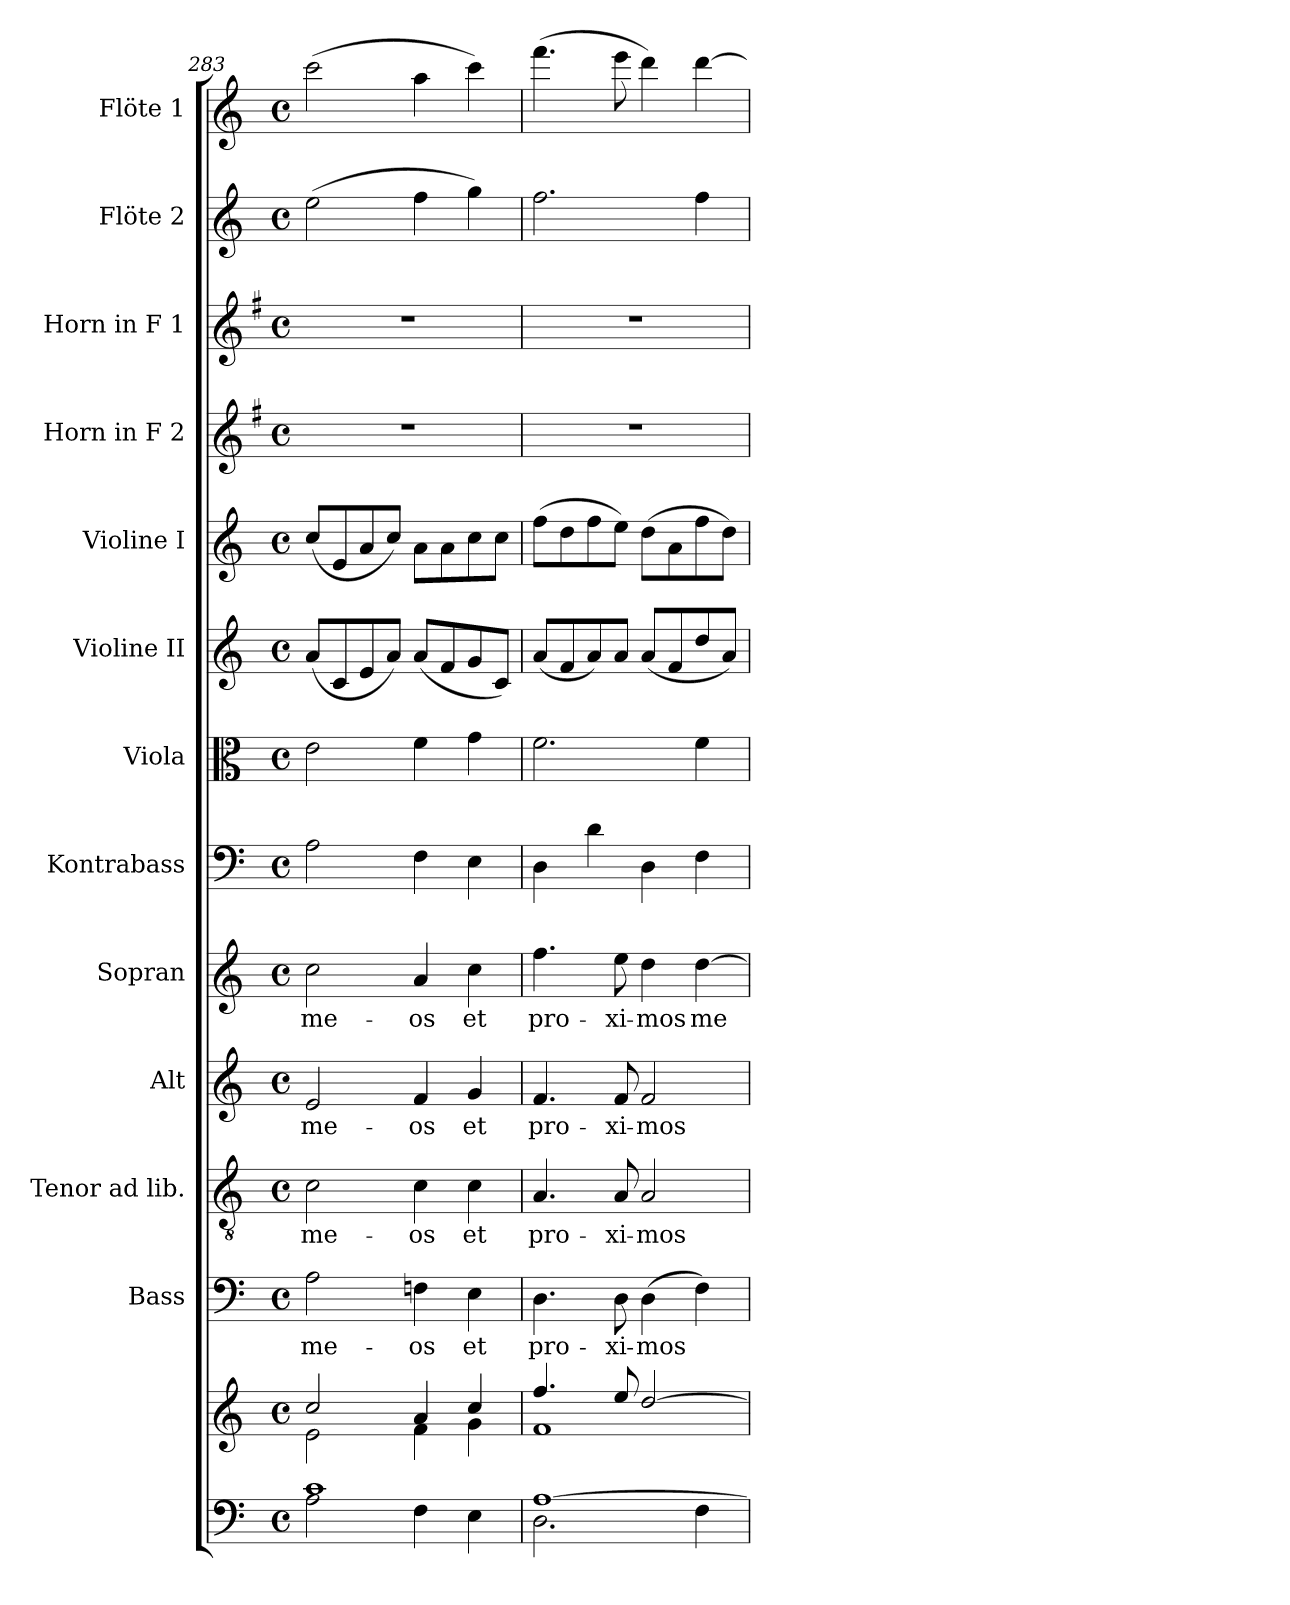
**kern	**kern	**kern	**text	**kern	**text	**kern	**text	**kern	**text	**kern	**kern	**kern	**kern	**kern	**kern	**kern	**kern
*part13	*part13	*part12	*part12	*part11	*part11	*part10	*part10	*part9	*part9	*part8	*part7	*part6	*part5	*part4	*part3	*part2	*part1
*staff14	*staff13	*staff12	*staff12	*staff11	*staff11	*staff10	*staff10	*staff9	*staff9	*staff8	*staff7	*staff6	*staff5	*staff4	*staff3	*staff2	*staff1
*	*	*I"Bass	*	*I"Tenor ad lib.	*	*I"Alt	*	*I"Sopran	*	*I"Kontrabass	*I"Viola	*I"Violine II	*I"Violine I	*I"Horn in F 2	*I"Horn in F 1	*I"Flöte 2	*I"Flöte 1
*	*	*I'B.	*	*I'T.	*	*I'A.	*	*I'S.	*	*I'Kb.	*I'Vla.	*I'Vl. II	*I'Vl. I	*	*	*I'Fl. 2	*I'Fl. 1
*clefF4	*clefG2	*clefF4	*	*clefGv2	*	*clefG2	*	*clefG2	*	*clefF4	*clefC3	*clefG2	*clefG2	*clefG2	*clefG2	*clefG2	*clefG2
*	*	*	*	*	*	*	*	*	*	*ITrd7c12	*	*	*	*ITrd4c7	*ITrd4c7	*	*
*k[]	*k[]	*k[]	*	*k[]	*	*k[]	*	*k[]	*	*k[]	*k[]	*k[]	*k[]	*k[]	*k[]	*k[]	*k[]
*C:	*C:	*C:	*	*C:	*	*C:	*	*C:	*	*C:	*C:	*C:	*C:	*C:	*C:	*C:	*C:
*M4/4	*M4/4	*M4/4	*	*M4/4	*	*M4/4	*	*M4/4	*	*M4/4	*M4/4	*M4/4	*M4/4	*M4/4	*M4/4	*M4/4	*M4/4
*met(c)	*met(c)	*met(c)	*	*met(c)	*	*met(c)	*	*met(c)	*	*met(c)	*met(c)	*met(c)	*met(c)	*met(c)	*met(c)	*met(c)	*met(c)
=283	=283	=283	=283	=283	=283	=283	=283	=283	=283	=283	=283	=283	=283	=283	=283	=283	=283
*^	*^	*	*	*	*	*	*	*	*	*	*	*	*	*	*	*	*
!	!	!	!	!	!LO:LY:b	!	!LO:LY:b	!	!LO:LY:b	!	!LO:LY:b	!	!	!	!	!	!	!	!
1c	2A\	2cc/	2e\	2A\	me-	2c\	me-	2e/	me-	2cc\	me-	2AA\	2e\	(<8a/L	(<8cc/L	1r	1r	(>2ee\	(>2ccc\
.	.	.	.	.	.	.	.	.	.	.	.	.	.	8c/	8e/	.	.	.	.
.	.	.	.	.	.	.	.	.	.	.	.	.	.	8e/	8a/	.	.	.	.
.	.	.	.	.	.	.	.	.	.	.	.	.	.	8a/J)	8cc/J)	.	.	.	.
!	!	!	!	!	!LO:LY:b	!	!LO:LY:b	!	!LO:LY:b	!	!LO:LY:b	!	!	!	!	!	!	!	!
.	4F\	4a/	4f\	4Fn\	-os	4c\	-os	4f/	-os	4a/	-os	4FF\	4f\	(<8a/L	8a\L	.	.	4ff\	4aa\
.	.	.	.	.	.	.	.	.	.	.	.	.	.	8f/	8a\	.	.	.	.
!	!	!	!	!	!LO:LY:b	!	!LO:LY:b	!	!LO:LY:b	!	!LO:LY:b	!	!	!	!	!	!	!	!
.	4E\	4cc/	4g\	4E\	et	4c\	et	4g/	et	4cc\	et	4EE\	4g\	8g/	8cc\	.	.	4gg\)	4ccc\)
.	.	.	.	.	.	.	.	.	.	.	.	.	.	8c/J)	8cc\J	.	.	.	.
!!LO:PB:g=z
=284	=284	=284	=284	=284	=284	=284	=284	=284	=284	=284	=284	=284	=284	=284	=284	=284	=284	=284	=284
!	!	!	!	!	!LO:LY:b	!	!LO:LY:b	!	!LO:LY:b	!	!LO:LY:b	!	!	!	!	!	!	!	!
[>1A	2.D\	4.ff/	1f	4.D\	pro-	4.A/	pro-	4.f/	pro-	4.ff\	pro-	4DD\	2.f\	(<8a/L	(>8ff\L	1r	1r	2.ff\	(>4.fff\
.	.	.	.	.	.	.	.	.	.	.	.	.	.	8f/	8dd\	.	.	.	.
.	.	.	.	.	.	.	.	.	.	.	.	4D\	.	8a/)	8ff\	.	.	.	.
!	!	!	!	!	!LO:LY:b	!	!LO:LY:b	!	!LO:LY:b	!	!LO:LY:b	!	!	!	!	!	!	!	!
.	.	8ee/	.	8D\	-xi-	8A/	-xi-	8f/	-xi-	8ee\	-xi-	.	.	8a/J	8ee\J)	.	.	.	8eee\
!	!	!	!	!	!LO:LY:b	!	!LO:LY:b	!	!LO:LY:b	!	!LO:LY:b	!	!	!	!	!	!	!	!
.	.	[>2dd/	.	(>4D\	-mos	2A/	-mos	2f/	-mos	4dd\	-mos	4DD\	.	(<8a/L	(>8dd\L	.	.	.	4ddd\)
.	.	.	.	.	.	.	.	.	.	.	.	.	.	8f/	8a\	.	.	.	.
!	!	!	!	!	!	!	!	!	!	!	!LO:LY:b	!	!	!	!	!	!	!	!
.	4F\	.	.	4F\)	.	.	.	.	.	[4dd\	me-	4FF\	4f\	8dd/	8ff\	.	.	4ff\	[4ddd\
.	.	.	.	.	.	.	.	.	.	.	.	.	.	8a/J)	8dd\J)	.	.	.	.
*v	*v	*	*	*	*	*	*	*	*	*	*	*	*	*	*	*	*	*	*
*	*v	*v	*	*	*	*	*	*	*	*	*	*	*	*	*	*	*	*
=	=	=	=	=	=	=	=	=	=	=	=	=	=	=	=	=	=
*-	*-	*-	*-	*-	*-	*-	*-	*-	*-	*-	*-	*-	*-	*-	*-	*-	*-
